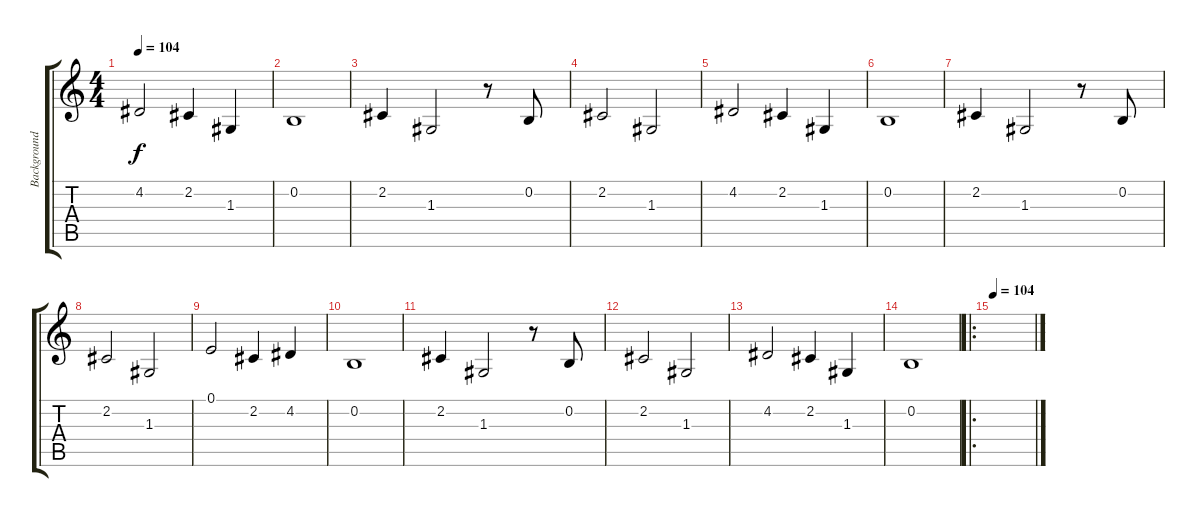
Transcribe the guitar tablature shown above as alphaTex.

\track ("Background Chant" "Background") {instrument pad6metallic}
\staff {score tabs}
\tuning (E4 B3 G3 D3 A2 E2) {hide}
\ts (4 4)
\tempo 104
\clef g2
\ks c
4.2.2{dy f} 2.2.4 1.3.4 |
0.2.1 |
2.2.4 1.3.2 r.8 0.2.8 |
2.2.2 1.3.2 |
4.2.2 2.2.4 1.3.4 |
0.2.1 |
2.2.4 1.3.2 r.8 0.2.8 |
2.2.2 1.3.2 |
0.1.2 2.2.4 4.2.4 |
0.2.1 |
2.2.4 1.3.2 r.8 0.2.8 |
2.2.2 1.3.2 |
4.2.2 2.2.4 1.3.4 |
0.2.1 |
\ro
\tempo 104
